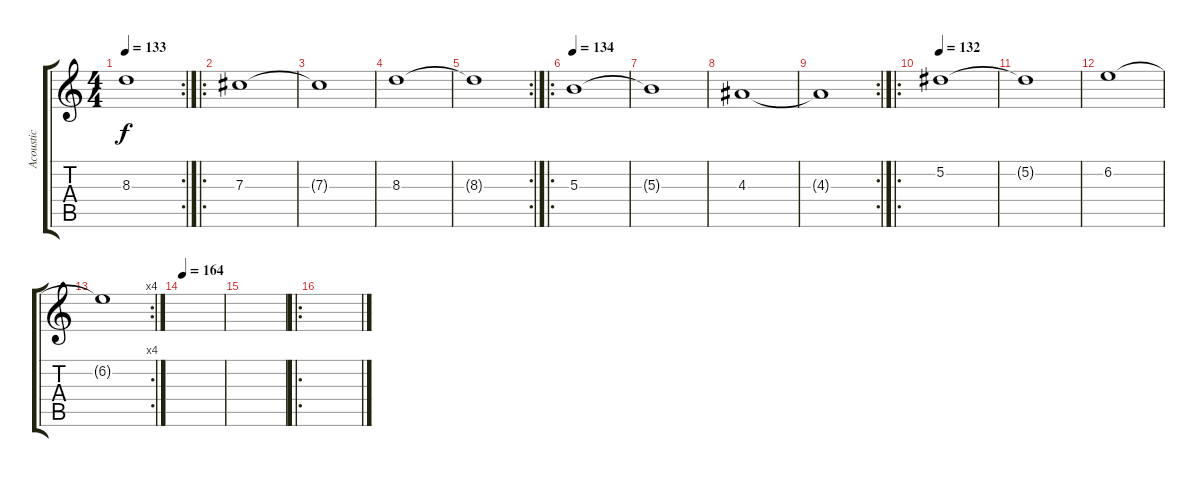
\track ("Acoustic" "Acoustic") {instrument acousticguitarnylon}
\staff {score tabs}
\tuning (Eb4 Bb3 Gb3 Db3 Ab2 Eb2) {hide}
\rc 2
\ts (4 4)
\tempo 133
\clef g2
\ks c
8.3{t}.1{dy f} |
\ro
7.3.1{instrument stringensemble1} |
7.3{t}.1 |
8.3.1 |
\rc 2
8.3{t}.1 |
\ro
\tempo 134
5.3.1{instrument stringensemble1} |
5.3{t}.1 |
4.3.1 |
\rc 2
4.3{t}.1 |
\ro
\tempo 132
5.2.1{instrument stringensemble1} |
5.2{t}.1 |
6.2.1 |
\rc 4
6.2{t}.1 |
\tempo 150
\tempo 164
|
|
\ro
